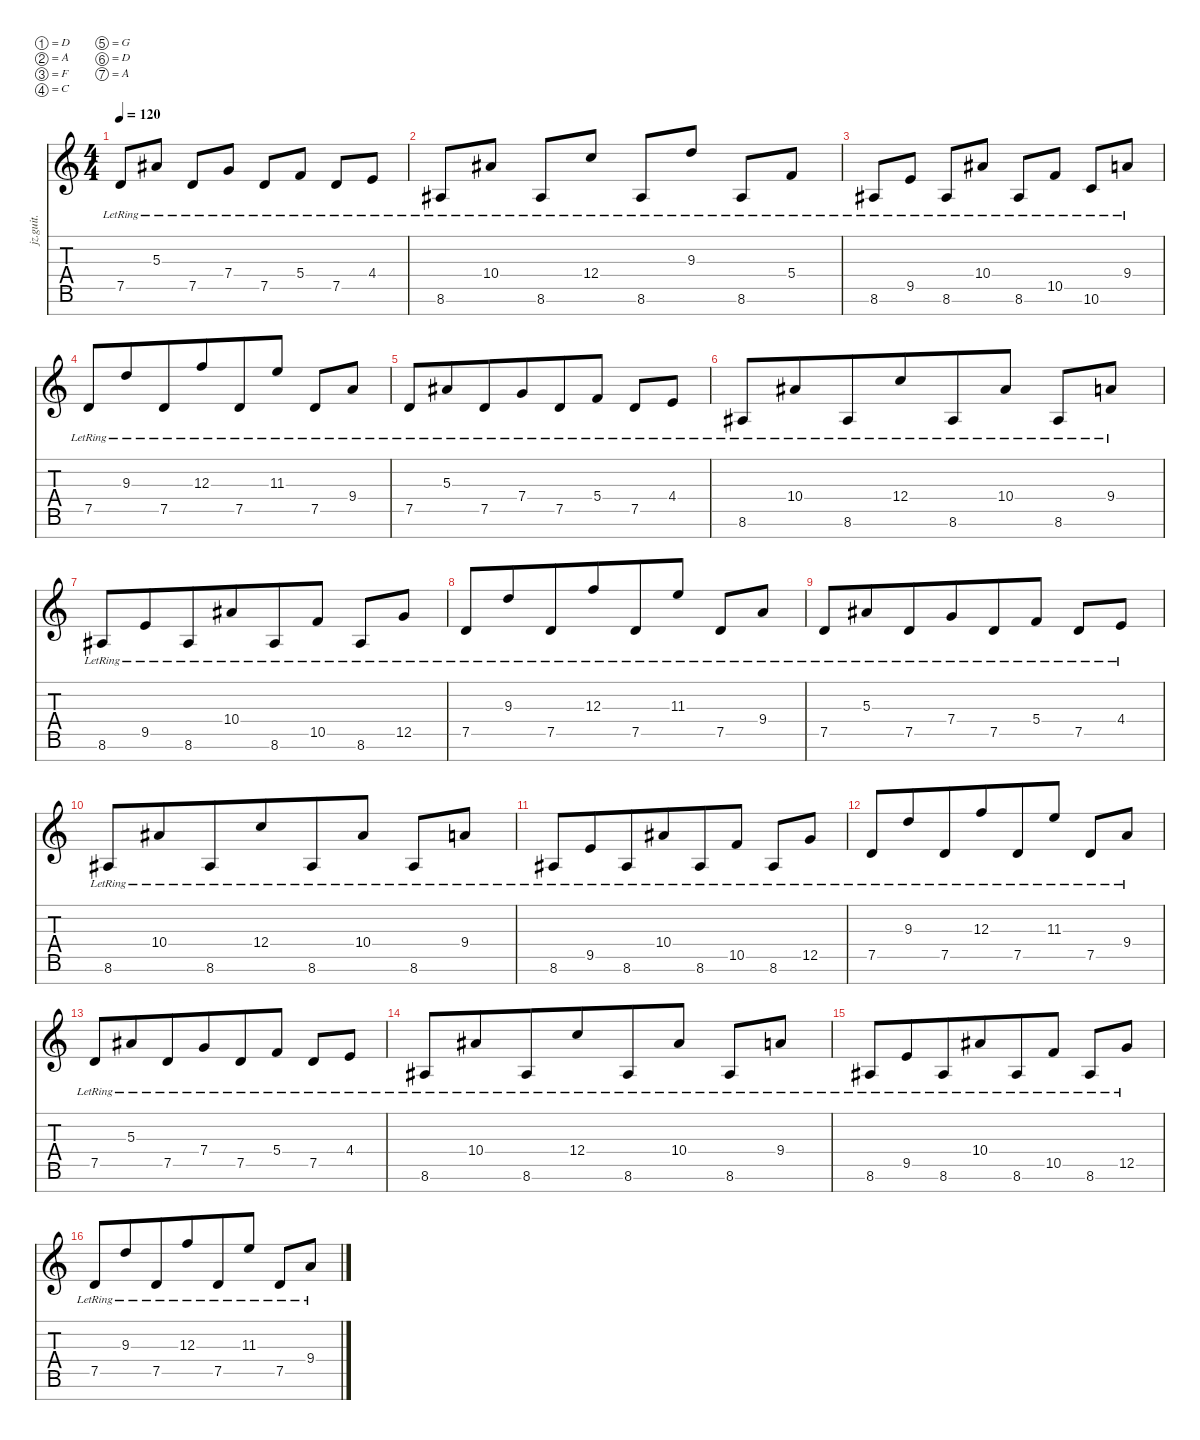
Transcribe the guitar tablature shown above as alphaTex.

\defaultSystemsLayout 4
\hideDynamics
\bracketExtendMode nobrackets
\otherSystemsTrackNameOrientation horizontal
\track ("Guitar 3" "jz.guit.") {instrument electricguitarjazz}
\staff {score tabs}
\tuning (D4 A3 F3 C3 G2 D2 A1)
\ts (4 4)
\tempo 120
\clef g2
\ks c
7.5{lr}.8{dy f beam Up} 5.3{lr acc #}.8{beam Up} 7.5{lr}.8{beam Up} 7.4{lr}.8{beam Up} 7.5{lr}.8{beam Up} 5.4{lr}.8{beam Up} 7.5{lr}.8{beam Up} 4.4{lr}.8{beam Up} |
8.6{lr acc #}.8{beam Up} 10.4{lr acc #}.8{beam Up} 8.6{lr acc #}.8{beam Up} 12.4{lr}.8{beam Up} 8.6{lr acc #}.8{beam Up} 9.3{lr}.8{beam Up} 8.6{lr acc #}.8{beam Up} 5.4{lr}.8{beam Up} |
8.6{lr acc #}.8{beam Up} 9.5{lr}.8{beam Up} 8.6{lr acc #}.8{beam Up} 10.4{lr acc #}.8{beam Up} 8.6{lr acc #}.8{beam Up} 10.5{lr}.8{beam Up} 10.6{lr}.8{beam Up} 9.4{lr}.8{beam Up} |
\beaming (8 6 6)
7.5{lr}.8{beam Up} 9.3{lr}.8{beam Up} 7.5{lr}.8{beam Up} 12.3{lr}.8{beam Up} 7.5{lr}.8{beam Up} 11.3{lr}.8{beam Up} 7.5{lr}.8{beam Up} 9.4{lr}.8{beam Up} |
7.5{lr}.8{beam Up} 5.3{lr acc #}.8{beam Up} 7.5{lr}.8{beam Up} 7.4{lr}.8{beam Up} 7.5{lr}.8{beam Up} 5.4{lr}.8{beam Up} 7.5{lr}.8{beam Up} 4.4{lr}.8{beam Up} |
8.6{lr acc #}.8{beam Up} 10.4{lr acc #}.8{beam Up} 8.6{lr acc #}.8{beam Up} 12.4{lr}.8{beam Up} 8.6{lr acc #}.8{beam Up} 10.4{lr acc #}.8{beam Up} 8.6{lr acc #}.8{beam Up} 9.4{lr}.8{beam Up} |
8.6{lr acc #}.8{beam Up} 9.5{lr}.8{beam Up} 8.6{lr acc #}.8{beam Up} 10.4{lr acc #}.8{beam Up} 8.6{lr acc #}.8{beam Up} 10.5{lr}.8{beam Up} 8.6{lr acc #}.8{beam Up} 12.5{lr}.8{beam Up} |
7.5{lr}.8{beam Up} 9.3{lr}.8{beam Up} 7.5{lr}.8{beam Up} 12.3{lr}.8{beam Up} 7.5{lr}.8{beam Up} 11.3{lr}.8{beam Up} 7.5{lr}.8{beam Up} 9.4{lr}.8{beam Up} |
7.5{lr}.8{beam Up} 5.3{lr acc #}.8{beam Up} 7.5{lr}.8{beam Up} 7.4{lr}.8{beam Up} 7.5{lr}.8{beam Up} 5.4{lr}.8{beam Up} 7.5{lr}.8{beam Up} 4.4{lr}.8{beam Up} |
8.6{lr acc #}.8{beam Up} 10.4{lr acc #}.8{beam Up} 8.6{lr acc #}.8{beam Up} 12.4{lr}.8{beam Up} 8.6{lr acc #}.8{beam Up} 10.4{lr acc #}.8{beam Up} 8.6{lr acc #}.8{beam Up} 9.4{lr}.8{beam Up} |
8.6{lr acc #}.8{beam Up} 9.5{lr}.8{beam Up} 8.6{lr acc #}.8{beam Up} 10.4{lr acc #}.8{beam Up} 8.6{lr acc #}.8{beam Up} 10.5{lr}.8{beam Up} 8.6{lr acc #}.8{beam Up} 12.5{lr}.8{beam Up} |
7.5{lr}.8{beam Up} 9.3{lr}.8{beam Up} 7.5{lr}.8{beam Up} 12.3{lr}.8{beam Up} 7.5{lr}.8{beam Up} 11.3{lr}.8{beam Up} 7.5{lr}.8{beam Up} 9.4{lr}.8{beam Up} |
7.5{lr}.8{beam Up} 5.3{lr acc #}.8{beam Up} 7.5{lr}.8{beam Up} 7.4{lr}.8{beam Up} 7.5{lr}.8{beam Up} 5.4{lr}.8{beam Up} 7.5{lr}.8{beam Up} 4.4{lr}.8{beam Up} |
8.6{lr acc #}.8{beam Up} 10.4{lr acc #}.8{beam Up} 8.6{lr acc #}.8{beam Up} 12.4{lr}.8{beam Up} 8.6{lr acc #}.8{beam Up} 10.4{lr acc #}.8{beam Up} 8.6{lr acc #}.8{beam Up} 9.4{lr}.8{beam Up} |
8.6{lr acc #}.8{beam Up} 9.5{lr}.8{beam Up} 8.6{lr acc #}.8{beam Up} 10.4{lr acc #}.8{beam Up} 8.6{lr acc #}.8{beam Up} 10.5{lr}.8{beam Up} 8.6{lr acc #}.8{beam Up} 12.5{lr}.8{beam Up} |
7.5{lr}.8{beam Up} 9.3{lr}.8{beam Up} 7.5{lr}.8{beam Up} 12.3{lr}.8{beam Up} 7.5{lr}.8{beam Up} 11.3{lr}.8{beam Up} 7.5{lr}.8{beam Up} 9.4{lr}.8{beam Up}
